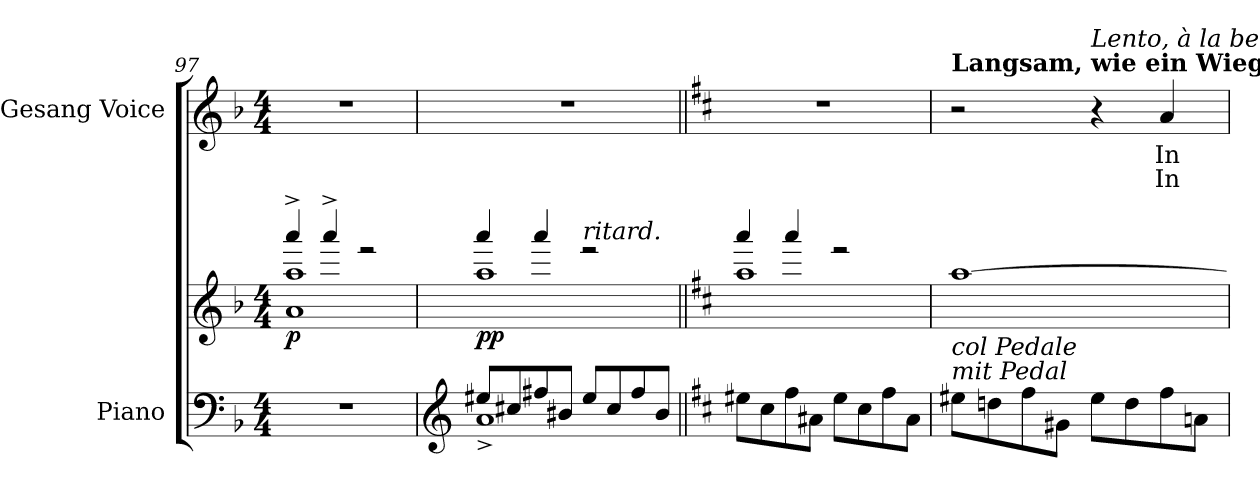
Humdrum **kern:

**kern	**kern	**dynam	**kern	**text	**text	**dynam
*part2	*part2	*part2	*part1	*part1	*part1	*part1
*staff3	*staff2	*staff2/3	*staff1	*staff1	*staff1	*staff1
*I"Piano	*	*	*I"Gesang Voice	*	*	*
*I'Pno	*	*	*	*	*	*
*clefF4	*clefG2	*	*clefG2	*	*	*
*k[b-]	*k[b-]	*	*k[b-]	*	*	*
*M4/4	*M4/4	*	*M4/4	*	*	*
=97	=97	=97	=97	=97	=97	=97
*	*^	*	*	*	*	*
!	!	!	!LO:DY:b	!	!	!	!
1r	4aaa^/	1a 1aa	p	1r	.	.	.
.	4aaa^/	.	.	.	.	.	.
.	2r	.	.	.	.	.	.
=98	=98	=98	=98	=98	=98	=98	=98
*clefG2	*	*	*	*	*	*	*
*^	*	*	*	*	*	*	*
!	!	!	!	!LO:DY:b	!	!	!	!
8ee#X/L	1a^	4aaa/	1aa	pp	1r	.	.	.
8cc#X/	.	.	.	.	.	.	.	.
8ff#X/	.	4aaa/	.	.	.	.	.	.
8b#X/J	.	.	.	.	.	.	.	.
!	!	!LO:TX:i:t=ritard.	!	!	!	!	!	!
8ee#/L	.	2r	.	.	.	.	.	.
8cc#/	.	.	.	.	.	.	.	.
8ff#/	.	.	.	.	.	.	.	.
8b#/J	.	.	.	.	.	.	.	.
*v	*v	*	*	*	*	*	*	*
=99||	=99||	=99||	=99||	=99||	=99||	=99||	=99||
*k[f#c#]	*k[f#c#]	*	*	*k[f#c#]	*	*	*
8ee#X\L	4aaa/	1aa	.	1r	.	.	.
8cc#\	.	.	.	.	.	.	.
8ff#\	4aaa/	.	.	.	.	.	.
8a#X\J	.	.	.	.	.	.	.
8ee#\L	2r	.	.	.	.	.	.
8cc#\	.	.	.	.	.	.	.
8ff#\	.	.	.	.	.	.	.
8a#\J	.	.	.	.	.	.	.
*	*v	*v	*	*	*	*	*
=100	=100	=100	=100	=100	=100	=100
!	!	!	!LO:TX:a:B:t=Langsam, wie ein Wiegenlied	!	!	!
!LO:TX:i:t=mit Pedal	!	!	!	!	!	!
!LO:TX:i:t=col Pedale	!	!	!	!	!	!
!	!	!	!	!	!	!LO:DY:b
!	!	!	!	!	!	!LO:DY:n=1:b
!	!	!	!	!	!	!LO:DY:n=2:b
8ee#X\L	[1aa	.	2r	.	.	other-dynamics pp other-dynamics
8ddn\	.	.	.	.	.	.
8ff#\	.	.	.	.	.	.
8g#X\J	.	.	.	.	.	.
!	!	!	!LO:TX:i:t=Lento, à la berceuse	!	!	!
8ee#\L	.	.	4r	.	.	.
8dd\	.	.	.	.	.	.
!	!	!	!	!	!	!LO:DY:n=3:b
!	!	!	!	!	!	!LO:DY:n=4:b
8ff#\	.	.	4a/	In	In	pp other-dynamics
8an\J	.	.	.	.	.	.
=	=	=	=	=	=	=
*-	*-	*-	*-	*-	*-	*-
